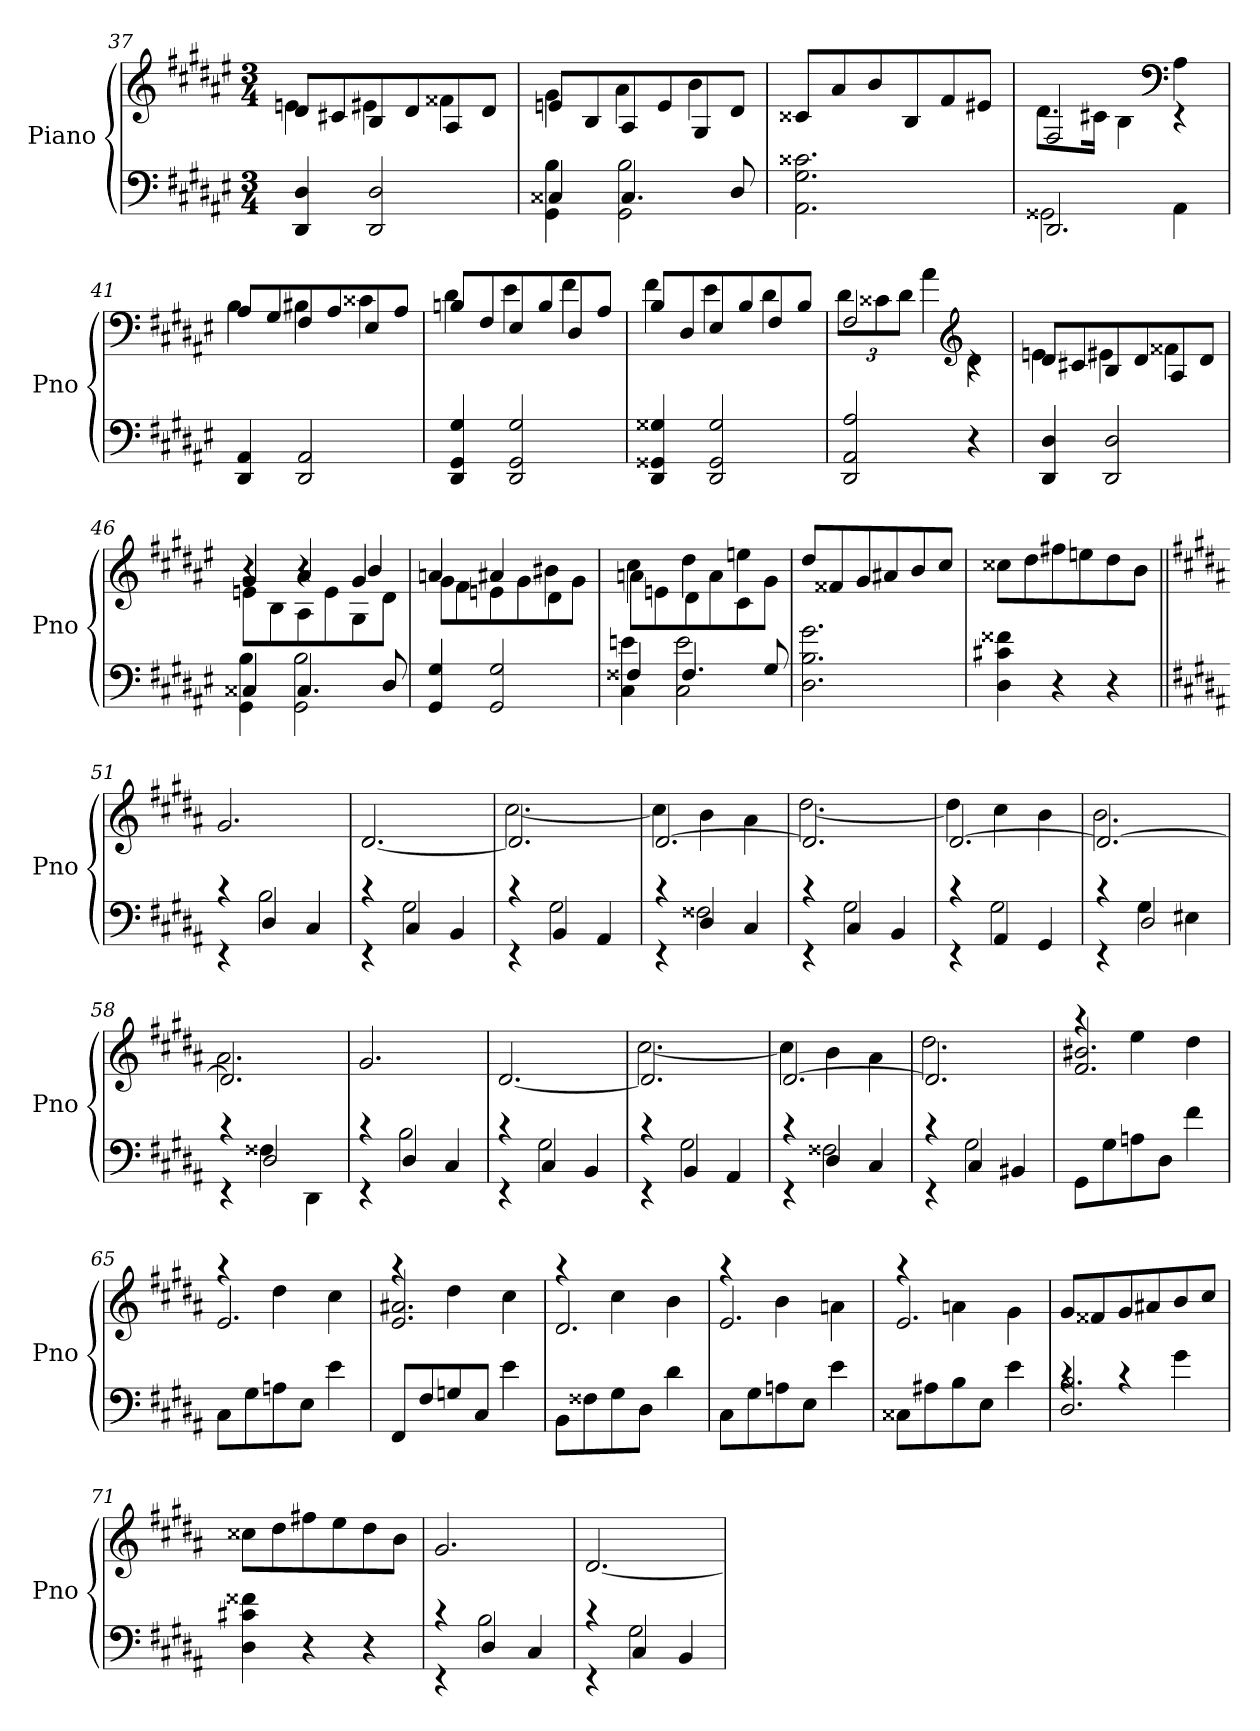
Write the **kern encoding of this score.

**kern	**kern
*part1	*part1
*staff2	*staff1
*I"Piano	*
*I'Pno	*
*clefF4	*clefG2
*k[f#c#g#d#a#e#]	*k[f#c#g#d#a#e#]
*d#:	*d#:
*M3/4	*M3/4
=37	=37
*	*^
4DD# 4D#	8d#L	4en
.	8c#X	.
2DD# 2D#	8B	4e#X
.	8d#	.
.	8A#	4f##X
.	8d#J	.
=38	=38	=38
*^	*	*
4C##X	4GG# 4B	8enL	4g#
.	.	8B	.
4.C##	2GG# 2B	8A#	4a#
.	.	8e	.
.	.	8G#	4b
8D#	.	8d#J	.
*v	*v	*	*
*	*v	*v
=39	=39
2.AA# 2.G# 2.c##X	8c##XL
.	8a#
.	8b
.	8B
.	8f#
.	8e#XJ
=40	=40
*^	*^
2.DD#	2GG##X	2F#	8.d#L
.	.	.	16c#XJk
.	.	.	4B
*	*	*clefF4	*
.	4AA#	4rEE	4A#
*v	*v	*	*
=41	=41	=41
4DD# 4AA#	8A#L	4B
.	8G#	.
2DD# 2AA#	8F#	4B#X
.	8A#	.
.	8E#	4c##X
.	8A#J	.
=42	=42	=42
4DD# 4GG# 4G#	8BnL	4d#
.	8F#	.
2DD# 2GG# 2G#	8E#	4e#
.	8B	.
.	8D#	4f#
.	8A#J	.
=43	=43	=43
4DD# 4GG##X 4G##X	8BL	4f#
.	8D#	.
2DD# 2GG## 2G##	8E#	4e#
.	8B	.
.	8F#	4d#
.	8BJ	.
=44	=44	=44
2DD# 2AA# 2A#	2F#	12d#L
.	.	12c##X
.	.	12d#J
.	.	4a#
*	*clefG2	*
4r	4rc	4d#
=45	=45	=45
4DD# 4D#	8d#L	4en
.	8c#X	.
2DD# 2D#	8B	4e#X
.	8d#	.
.	8A#	4f##X
.	8d#J	.
=46	=46	=46
*^	*	*^
4C##X	4GG# 4B	4r	8enL	4g#
.	.	.	8B	.
4.C##	2GG# 2B	4r	8A#	4a#
.	.	.	8e	.
.	.	4g#/	8G#	4b
8D#	.	.	8d#J	.
*v	*v	*	*	*
*	*	*v	*v
=47	=47	=47
4GG# 4G#	4an/	8g#L
.	.	8f#
2GG# 2G#	4a#X/	8en
.	.	8g#
.	4b#X\	8d#
.	.	8g#J
=48	=48	=48
*^	*	*
4F##X	4C# 4en	4cc#\	8anL
.	.	.	8en
4.F##	2C# 2e	4dd#\	8d#
.	.	.	8a
.	.	4een\	8c#
8G#	.	.	8g#J
*v	*v	*	*
*	*v	*v
=49	=49
2.D# 2.B 2.g#	8dd#L
.	8f##X
.	8g#
.	8a#X
.	8b
.	8cc#J
=50	=50
4D# 4c#X 4f##X	8cc##XL
.	8dd#
4r	8ff#X
.	8een
4r	8dd#
.	8bJ
=51||	=51||
*k[f#c#g#d#a#]	*k[f#c#g#d#a#]
*^	*
4rEE	4rc	2.g#
4D#	2B	.
4C#	.	.
=52	=52	=52
4rEE	4rc	[2.d#
4C#	2G#	.
4BB	.	.
=53	=53	=53
*	*	*^
4rEE	4rc	2.d#]	[2.cc#
4BB	2G#	.	.
4AA#	.	.	.
=54	=54	=54	=54
4rEE	4rc	[2.d#	4cc#]
4D#	2F##X	.	4b
4C#	.	.	4a#
=55	=55	=55	=55
4rEE	4rc	2.d#]	[2.dd#
4C#	2G#	.	.
4BB	.	.	.
=56	=56	=56	=56
4rEE	4rc	[2.d#	4dd#]
4AA#	2G#	.	4cc#
4GG#	.	.	4b
=57	=57	=57	=57
4rEE	4rc	2.d#_	2.b
2D#	4G#	.	.
.	4E#X	.	.
=58	=58	=58	=58
4rEE	4rc	2.d#]	2.a#
2D#	4F##X	.	.
.	4DD#	.	.
*	*	*v	*v
=59	=59	=59
4rEE	4rc	2.g#
4D#	2B	.
4C#	.	.
=60	=60	=60
4rEE	4rc	[2.d#
4C#	2G#	.
4BB	.	.
=61	=61	=61
*	*	*^
4rEE	4rc	2.d#]	[2.cc#
4BB	2G#	.	.
4AA#	.	.	.
=62	=62	=62	=62
4rEE	4rc	[2.d#	4cc#]
4D#	2F##X	.	4b
4C#	.	.	4a#
=63	=63	=63	=63
4rEE	4rc	2.d#]	2.dd#
4C#	2G#	.	.
4BB#X	.	.	.
*v	*v	*	*
=64	=64	=64
8GG#L	2.f# 2.b#X	4raa
8G#	.	.
8An	.	4ee
8D#J	.	.
4f#	.	4dd#
=65	=65	=65
8C#L	2.e	4raa
8G#	.	.
8An	.	4dd#
8EJ	.	.
4e	.	4cc#
=66	=66	=66
8FF#L	2.e 2.a#X	4raa
8F#	.	.
8Gn	.	4dd#
8C#J	.	.
4e	.	4cc#
=67	=67	=67
8BBL	2.d#	4raa
8F##X	.	.
8G#	.	4cc#
8D#J	.	.
4d#	.	4b
=68	=68	=68
8C#L	2.e	4raa
8G#	.	.
8An	.	4b
8EJ	.	.
4e	.	4an
=69	=69	=69
8C##XL	2.e	4raa
8A#X	.	.
8B	.	4an
8EJ	.	.
4e	.	4g#
*	*v	*v
=70	=70
*^	*
2.D# 2.B	4rc	8g#L
.	.	8f##X
.	4rc	8g#
.	.	8a#X
.	4g#	8b
.	.	8cc#J
*v	*v	*
=71	=71
4D# 4c#X 4f##X	8cc##XL
.	8dd#
4r	8ff#X
.	8ee
4r	8dd#
.	8bJ
=72	=72
*^	*
4rEE	4rc	2.g#
4D#	2B	.
4C#	.	.
=73	=73	=73
4rEE	4rc	[2.d#
4C#	2G#	.
4BB	.	.
*v	*v	*
=	=
*-	*-
